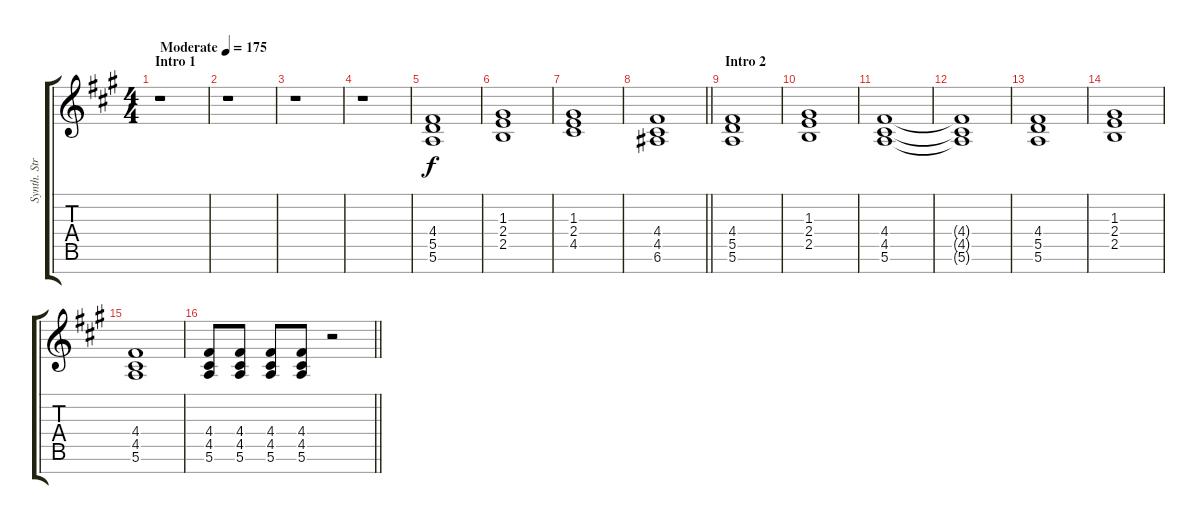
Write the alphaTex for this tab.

\track ("Synth. Strings" "Synth. Str") {instrument stringensemble1}
\staff {score tabs}
\tuning (E5 B4 G4 D4 A3 E3 B2) {hide}
\ts (4 4)
\section ("" "Intro 1")
\tempo (175 "Moderate")
\clef g2
\ks a
r.1{dy f instrument stringensemble1} |
r.1 |
r.1 |
r.1 |
(4.4 5.5 5.6).1 |
(1.3 2.4 2.5).1 |
(1.3 2.4 4.5).1 |
\barLineRight lightlight
(4.4 4.5 6.6).1 |
\section ("" "Intro 2")
(4.4 5.5 5.6).1 |
(1.3 2.4 2.5).1 |
(4.4 4.5 5.6).1 |
(4.4{t} 4.5{t} 5.6{t}).1 |
(4.4 5.5 5.6).1 |
(1.3 2.4 2.5).1 |
(4.4 4.5 5.6).1 |
\barLineRight lightlight
(4.4 4.5 5.6).8 (4.4 4.5 5.6).8 (4.4 4.5 5.6).8 (4.4 4.5 5.6).8 r.2
